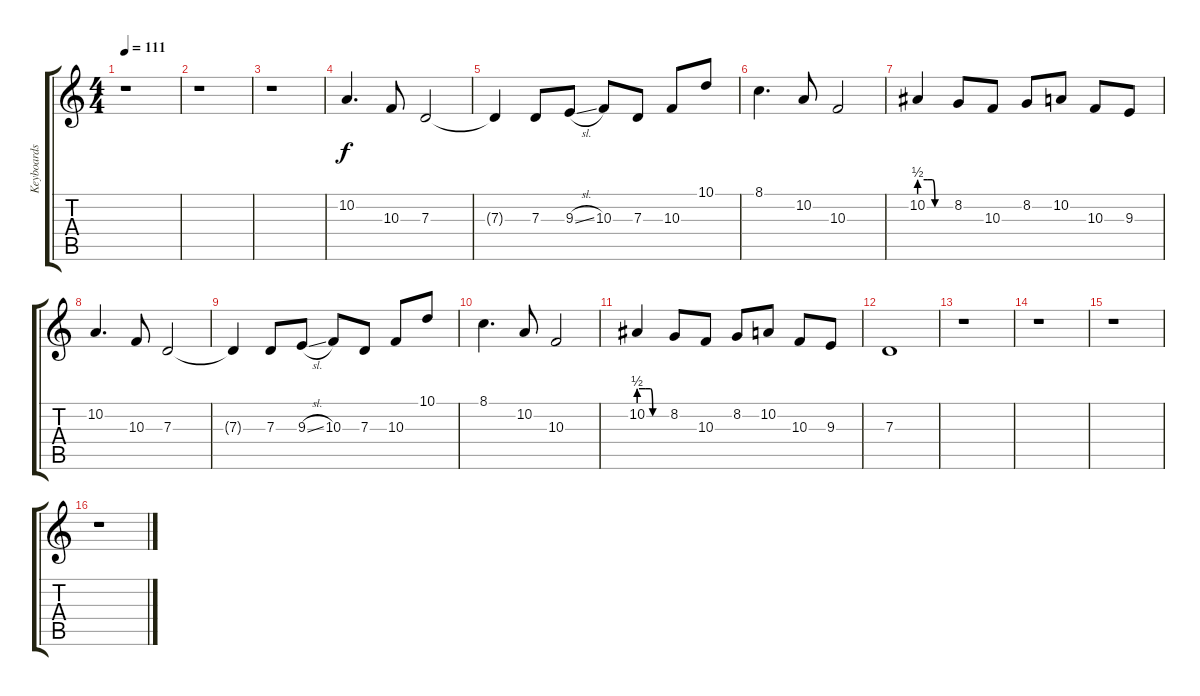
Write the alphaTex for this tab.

\track ("Keyboards 2 (Right)" "Keyboards ") {instrument stringensemble1}
\staff {score tabs}
\tuning (E4 B3 G3 D3 A2 E2) {hide}
\ts (4 4)
\tempo 111
\clef g2
\ks c
r.1{dy f} |
r.1 |
r.1 |
10.2.4{d} 10.3.8 7.3.2 |
7.3{t}.4 7.3.8 9.3{sl}.8 10.3.8 7.3.8 10.3.8 10.1.8 |
8.1.4{d} 10.2.8 10.3.2 |
10.2{be (custom 0 2 15 2 25 2 30 0 60 0)}.4 8.2.8 10.3.8 8.2.8 10.2.8 10.3.8 9.3.8 |
10.2.4{d} 10.3.8 7.3.2 |
7.3{t}.4 7.3.8 9.3{sl}.8 10.3.8 7.3.8 10.3.8 10.1.8 |
8.1.4{d} 10.2.8 10.3.2 |
10.2{be (custom 0 2 15 2 25 2 30 0 60 0)}.4 8.2.8 10.3.8 8.2.8 10.2.8 10.3.8 9.3.8 |
7.3.1 |
r.1 |
r.1 |
r.1 |
r.1
